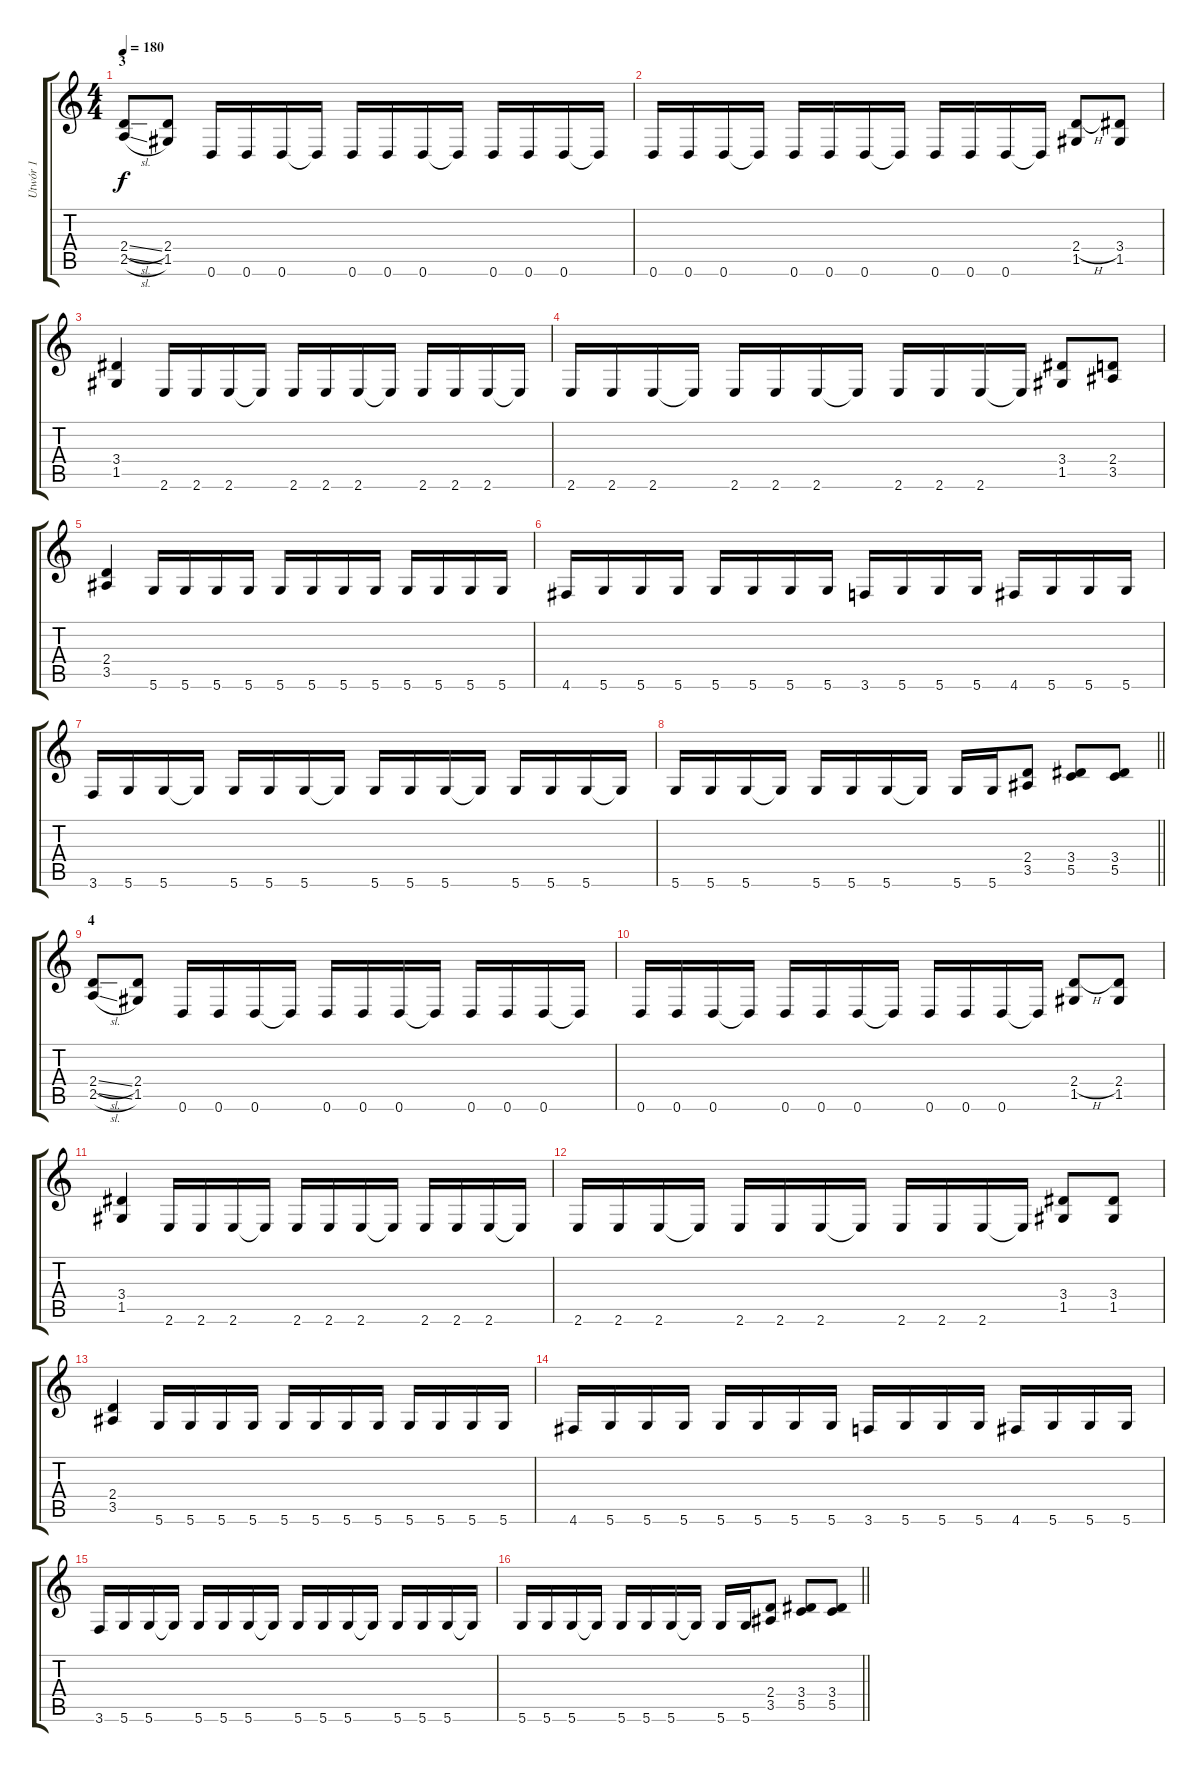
\track ("Utwór 1" "Utwór 1") {instrument distortionguitar}
\staff {score tabs}
\tuning (D4 A3 F3 C3 G2 D2) {hide}
\ts (4 4)
\section ("" "3")
\tempo 180
\clef g2
\ks c
(2.4{sl} 2.5{sl}).8{dy f} (2.4 1.5).8 0.6.16 0.6.16 0.6.16 0.6{t}.16 0.6.16 0.6.16 0.6.16 0.6{t}.16 0.6.16 0.6.16 0.6.16 0.6{t}.16 |
0.6.16 0.6.16 0.6.16 0.6{t}.16 0.6.16 0.6.16 0.6.16 0.6{t}.16 0.6.16 0.6.16 0.6.16 0.6{t}.16 (2.4{h} 1.5).8 (3.4 1.5).8 |
(3.4 1.5).4 2.6.16 2.6.16 2.6.16 2.6{t}.16 2.6.16 2.6.16 2.6.16 2.6{t}.16 2.6.16 2.6.16 2.6.16 2.6{t}.16 |
2.6.16 2.6.16 2.6.16 2.6{t}.16 2.6.16 2.6.16 2.6.16 2.6{t}.16 2.6.16 2.6.16 2.6.16 2.6{t}.16 (3.4 1.5).8 (2.4 3.5).8 |
(2.4 3.5).4 5.6.16 5.6.16 5.6.16 5.6.16 5.6.16 5.6.16 5.6.16 5.6.16 5.6.16 5.6.16 5.6.16 5.6.16 |
4.6.16 5.6.16 5.6.16 5.6.16 5.6.16 5.6.16 5.6.16 5.6.16 3.6.16 5.6.16 5.6.16 5.6.16 4.6.16 5.6.16 5.6.16 5.6.16 |
3.6.16 5.6.16 5.6.16 5.6{t}.16 5.6.16 5.6.16 5.6.16 5.6{t}.16 5.6.16 5.6.16 5.6.16 5.6{t}.16 5.6.16 5.6.16 5.6.16 5.6{t}.16 |
\barLineRight lightlight
5.6.16 5.6.16 5.6.16 5.6{t}.16 5.6.16 5.6.16 5.6.16 5.6{t}.16 5.6.16 5.6.16 (2.4 3.5).8 (3.4 5.5).8 (3.4 5.5).8 |
\section ("" "4")
(2.4{sl} 2.5{sl}).8 (2.4 1.5).8 0.6.16 0.6.16 0.6.16 0.6{t}.16 0.6.16 0.6.16 0.6.16 0.6{t}.16 0.6.16 0.6.16 0.6.16 0.6{t}.16 |
0.6.16 0.6.16 0.6.16 0.6{t}.16 0.6.16 0.6.16 0.6.16 0.6{t}.16 0.6.16 0.6.16 0.6.16 0.6{t}.16 (2.4{h} 1.5).8 (2.4 1.5).8 |
(3.4 1.5).4 2.6.16 2.6.16 2.6.16 2.6{t}.16 2.6.16 2.6.16 2.6.16 2.6{t}.16 2.6.16 2.6.16 2.6.16 2.6{t}.16 |
2.6.16 2.6.16 2.6.16 2.6{t}.16 2.6.16 2.6.16 2.6.16 2.6{t}.16 2.6.16 2.6.16 2.6.16 2.6{t}.16 (3.4 1.5).8 (3.4 1.5).8 |
(2.4 3.5).4 5.6.16 5.6.16 5.6.16 5.6.16 5.6.16 5.6.16 5.6.16 5.6.16 5.6.16 5.6.16 5.6.16 5.6.16 |
4.6.16 5.6.16 5.6.16 5.6.16 5.6.16 5.6.16 5.6.16 5.6.16 3.6.16 5.6.16 5.6.16 5.6.16 4.6.16 5.6.16 5.6.16 5.6.16 |
3.6.16 5.6.16 5.6.16 5.6{t}.16 5.6.16 5.6.16 5.6.16 5.6{t}.16 5.6.16 5.6.16 5.6.16 5.6{t}.16 5.6.16 5.6.16 5.6.16 5.6{t}.16 |
\barLineRight lightlight
5.6.16 5.6.16 5.6.16 5.6{t}.16 5.6.16 5.6.16 5.6.16 5.6{t}.16 5.6.16 5.6.16 (2.4 3.5).8 (3.4 5.5).8 (3.4 5.5).8
